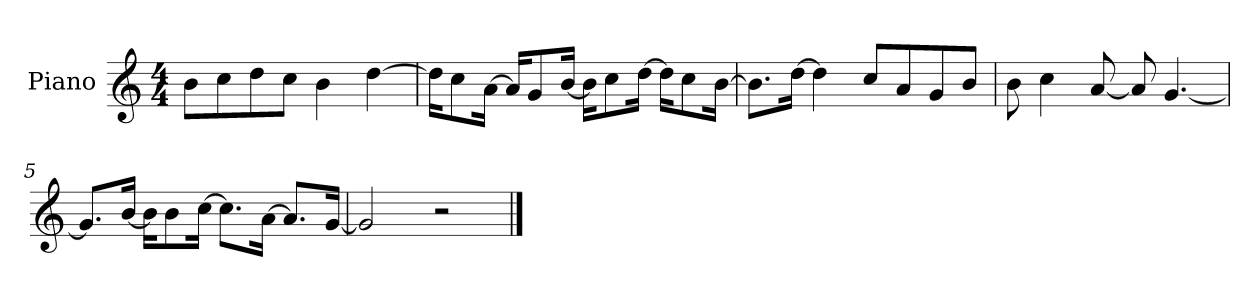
**kern
*part1
*staff1
*I"Piano
*I'P-no
*clefG2
*k[]
*M4/4
*MM90
=1
8b\L
8cc\
8dd\
8cc\J
4b\
[4dd\
=2
16dd\KL]
8cc\
[16a\Jk
16a/KL]
8g/
[16b/Jk
16b\KL]
8cc\
[16dd\Jk
16dd\KL]
8cc\
[16b\Jk
=3
8.b\L]
[16dd\Jk
4dd\]
8cc/L
8a/
8g/
8b/J
=4
8b\
4cc\
[8a/
8a/]
[4.g/
!!LO:LB:g=z
=5
8.g/L]
[16b/Jk
16b\KL]
8b\
[16cc\Jk
8.cc\L]
[16a\Jk
8.a/L]
[16g/Jk
=6
2g/]
2r
==
*-
